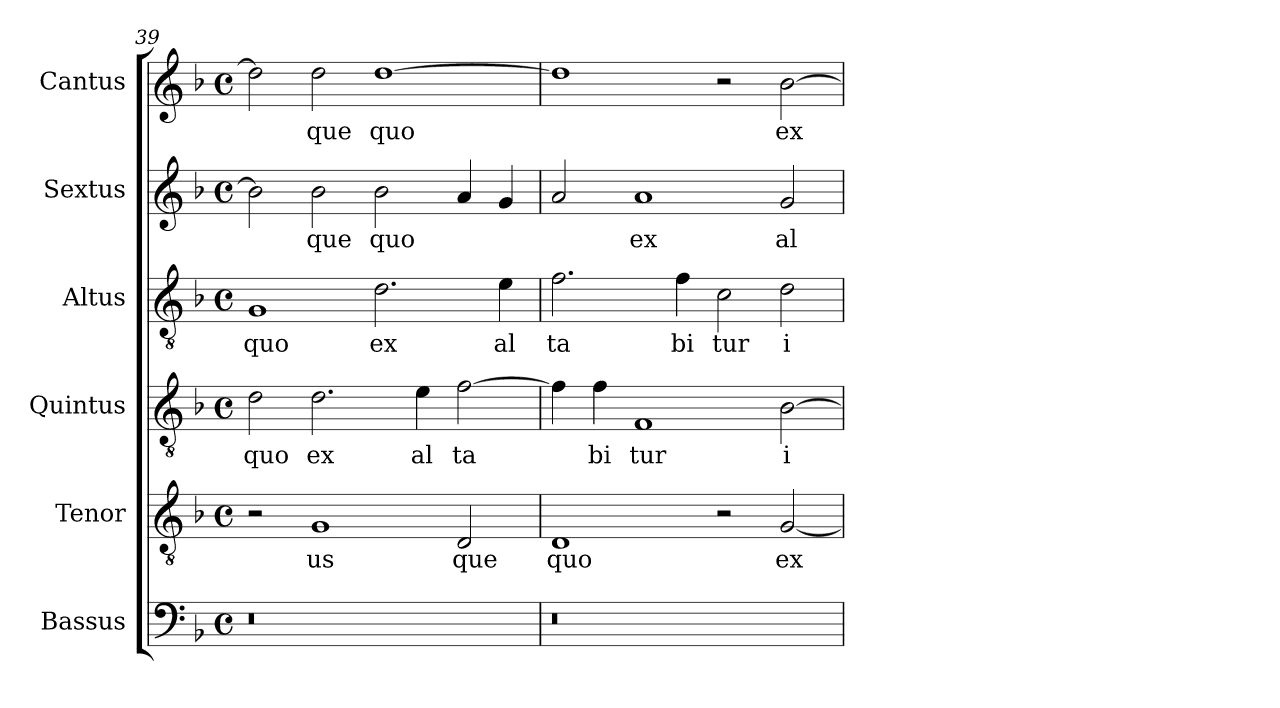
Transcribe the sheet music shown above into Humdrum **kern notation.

**kern	**kern	**text	**kern	**text	**kern	**text	**kern	**text	**kern	**text
*part6	*part5	*part5	*part4	*part4	*part3	*part3	*part2	*part2	*part1	*part1
*staff6	*staff5	*staff5	*staff4	*staff4	*staff3	*staff3	*staff2	*staff2	*staff1	*staff1
*I"Bassus	*I"Tenor	*	*I"Quintus	*	*I"Altus	*	*I"Sextus	*	*I"Cantus	*
*clefF4	*clefGv2	*	*clefGv2	*	*clefGv2	*	*clefG2	*	*clefG2	*
*k[b-]	*k[b-]	*	*k[b-]	*	*k[b-]	*	*k[b-]	*	*k[b-]	*
*F:	*F:	*	*F:	*	*F:	*	*F:	*	*F:	*
*M4/4	*M4/4	*	*M4/4	*	*M4/4	*	*M4/4	*	*M4/4	*
*met(c)	*met(c)	*	*met(c)	*	*met(c)	*	*met(c)	*	*met(c)	*
=39	=39	=39	=39	=39	=39	=39	=39	=39	=39	=39
!	!	!	!	!LO:LY:b:cj	!	!LO:LY:b:cj	!	!	!	!
0r	2r	.	2d\	quo	1G	quo	2b-\]	.	2dd\]	.
!	!	!LO:LY:b:cj	!	!LO:LY:b:cj	!	!	!	!LO:LY:b:cj	!	!LO:LY:b:cj
.	1G	us	2.d\	ex	.	.	2b-\	que	2dd\	que
!	!	!	!	!	!	!LO:LY:b:cj	!	!LO:LY:b	!	!LO:LY:b
.	.	.	.	.	2.d\	ex	2b-\	quo	[>1dd	quo
!	!	!	!	!LO:LY:b:cj	!	!	!	!	!	!
.	.	.	4e\	al	.	.	.	.	.	.
!	!	!LO:LY:b:cj	!	!LO:LY:b:cj	!	!	!	!	!	!
.	2D/	que	[>2f\	ta	.	.	4a/	.	.	.
!	!	!	!	!	!	!LO:LY:b:cj	!	!	!	!
.	.	.	.	.	4e\	al	4g/	.	.	.
=40	=40	=40	=40	=40	=40	=40	=40	=40	=40	=40
!	!	!LO:LY:b:cj	!	!	!	!LO:LY:b:cj	!	!	!	!
0r	1D	quo	4f\]	.	2.f\	ta	2a/	.	1dd]	.
!	!	!	!	!LO:LY:b:cj	!	!	!	!	!	!
.	.	.	4f\	bi	.	.	.	.	.	.
!	!	!	!	!LO:LY:b:cj	!	!	!	!LO:LY:b:cj	!	!
.	.	.	1F	tur	.	.	1a	ex	.	.
!	!	!	!	!	!	!LO:LY:b:cj	!	!	!	!
.	.	.	.	.	4f\	bi	.	.	.	.
!	!	!	!	!	!	!LO:LY:b:cj	!	!	!	!
.	2r	.	.	.	2c\	tur	.	.	2r	.
!	!	!LO:LY:b:cj	!	!LO:LY:b:rj	!	!LO:LY:b:cj	!	!LO:LY:b:cj	!	!LO:LY:b:cj
.	[>2G/	ex	[>2B-\	i	2d\	i	2g/	al	[>2b-\	ex
=	=	=	=	=	=	=	=	=	=	=
*-	*-	*-	*-	*-	*-	*-	*-	*-	*-	*-
